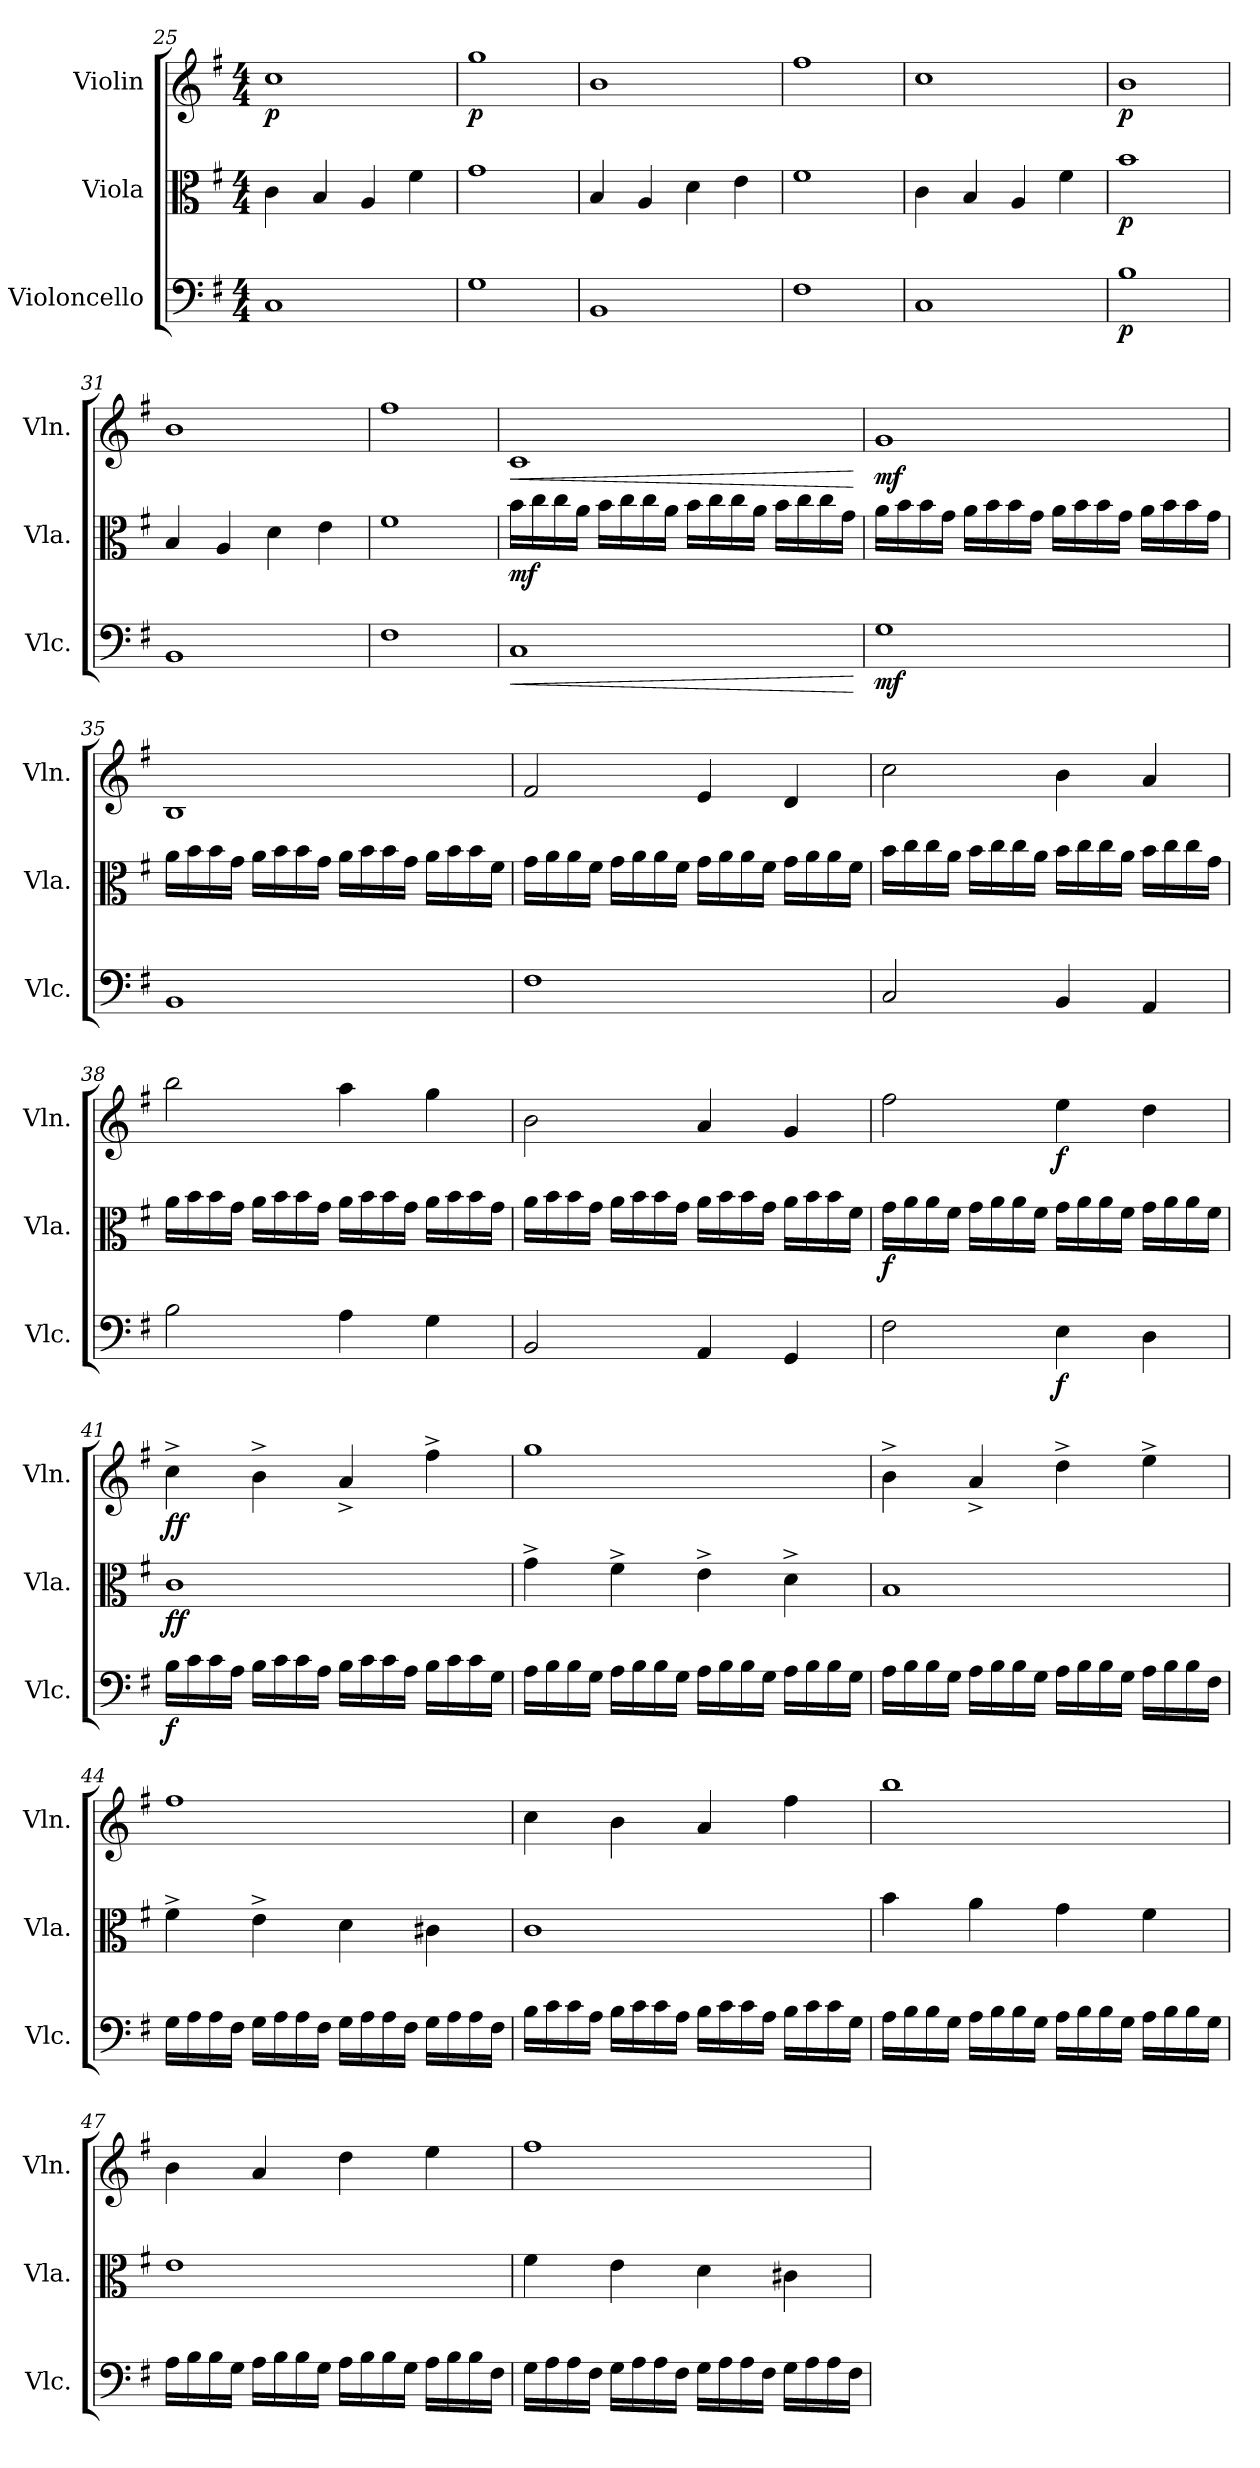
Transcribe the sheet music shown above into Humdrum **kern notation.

**kern	**dynam	**kern	**dynam	**kern	**dynam
*part3	*part3	*part2	*part2	*part1	*part1
*staff3	*staff3	*staff2	*staff2	*staff1	*staff1
*I"Violoncello	*	*I"Viola	*	*I"Violin	*
*I'Vlc.	*	*I'Vla.	*	*I'Vln.	*
*clefF4	*	*clefC3	*	*clefG2	*
*k[f#]	*	*k[f#]	*	*k[f#]	*
*G:	*	*G:	*	*G:	*
*M4/4	*	*M4/4	*	*M4/4	*
=25	=25	=25	=25	=25	=25
!	!	!	!	!	!LO:DY:b
1C	.	4c\	.	1cc	p
.	.	4B/	.	.	.
.	.	4A/	.	.	.
.	.	4f#\	.	.	.
=26	=26	=26	=26	=26	=26
!	!	!	!	!	!LO:DY:b
1G	.	1g	.	1gg	p
=27	=27	=27	=27	=27	=27
1BB	.	4B/	.	1b	.
.	.	4A/	.	.	.
.	.	4d\	.	.	.
.	.	4e\	.	.	.
!!LO:LB:g=z
=28	=28	=28	=28	=28	=28
1F#	.	1f#	.	1ff#	.
=29	=29	=29	=29	=29	=29
1C	.	4c\	.	1cc	.
.	.	4B/	.	.	.
.	.	4A/	.	.	.
.	.	4f#\	.	.	.
=30	=30	=30	=30	=30	=30
!	!LO:DY:b	!	!LO:DY:b	!	!LO:DY:b
1B	p	1b	p	1b	p
=31	=31	=31	=31	=31	=31
1BB	.	4B/	.	1b	.
.	.	4A/	.	.	.
.	.	4d\	.	.	.
.	.	4e\	.	.	.
=32	=32	=32	=32	=32	=32
1F#	.	1f#	.	1ff#	.
=33	=33	=33	=33	=33	=33
!	!LO:HP:b	!	!LO:DY:b	!	!LO:HP:b
1C	<	16b\LL	mf	1c	<
.	.	16cc\	.	.	.
.	.	16cc\	.	.	.
.	.	16a\JJ	.	.	.
.	.	16b\LL	.	.	.
.	.	16cc\	.	.	.
.	.	16cc\	.	.	.
.	.	16a\JJ	.	.	.
.	.	16b\LL	.	.	.
.	.	16cc\	.	.	.
.	.	16cc\	.	.	.
.	.	16a\JJ	.	.	.
.	.	16b\LL	.	.	.
.	.	16cc\	.	.	.
.	.	16cc\	.	.	.
.	.	16g\JJ	.	.	.
.	[	.	.	.	[
!!LO:PB:g=z
=34	=34	=34	=34	=34	=34
!	!LO:DY:b	!	!	!	!LO:DY:b
1G	mf	16a\LL	.	1g	mf
.	.	16b\	.	.	.
.	.	16b\	.	.	.
.	.	16g\JJ	.	.	.
.	.	16a\LL	.	.	.
.	.	16b\	.	.	.
.	.	16b\	.	.	.
.	.	16g\JJ	.	.	.
.	.	16a\LL	.	.	.
.	.	16b\	.	.	.
.	.	16b\	.	.	.
.	.	16g\JJ	.	.	.
.	.	16a\LL	.	.	.
.	.	16b\	.	.	.
.	.	16b\	.	.	.
.	.	16g\JJ	.	.	.
=35	=35	=35	=35	=35	=35
1BB	.	16a\LL	.	1B	.
.	.	16b\	.	.	.
.	.	16b\	.	.	.
.	.	16g\JJ	.	.	.
.	.	16a\LL	.	.	.
.	.	16b\	.	.	.
.	.	16b\	.	.	.
.	.	16g\JJ	.	.	.
.	.	16a\LL	.	.	.
.	.	16b\	.	.	.
.	.	16b\	.	.	.
.	.	16g\JJ	.	.	.
.	.	16a\LL	.	.	.
.	.	16b\	.	.	.
.	.	16b\	.	.	.
.	.	16f#\JJ	.	.	.
!!LO:LB:g=z
=36	=36	=36	=36	=36	=36
1F#	.	16g\LL	.	2f#/	.
.	.	16a\	.	.	.
.	.	16a\	.	.	.
.	.	16f#\JJ	.	.	.
.	.	16g\LL	.	.	.
.	.	16a\	.	.	.
.	.	16a\	.	.	.
.	.	16f#\JJ	.	.	.
.	.	16g\LL	.	4e/	.
.	.	16a\	.	.	.
.	.	16a\	.	.	.
.	.	16f#\JJ	.	.	.
.	.	16g\LL	.	4d/	.
.	.	16a\	.	.	.
.	.	16a\	.	.	.
.	.	16f#\JJ	.	.	.
=37	=37	=37	=37	=37	=37
2C/	.	16b\LL	.	2cc\	.
.	.	16cc\	.	.	.
.	.	16cc\	.	.	.
.	.	16a\JJ	.	.	.
.	.	16b\LL	.	.	.
.	.	16cc\	.	.	.
.	.	16cc\	.	.	.
.	.	16a\JJ	.	.	.
4BB/	.	16b\LL	.	4b\	.
.	.	16cc\	.	.	.
.	.	16cc\	.	.	.
.	.	16a\JJ	.	.	.
4AA/	.	16b\LL	.	4a/	.
.	.	16cc\	.	.	.
.	.	16cc\	.	.	.
.	.	16g\JJ	.	.	.
!!LO:LB:g=z
=38	=38	=38	=38	=38	=38
2B\	.	16a\LL	.	2bb\	.
.	.	16b\	.	.	.
.	.	16b\	.	.	.
.	.	16g\JJ	.	.	.
.	.	16a\LL	.	.	.
.	.	16b\	.	.	.
.	.	16b\	.	.	.
.	.	16g\JJ	.	.	.
4A\	.	16a\LL	.	4aa\	.
.	.	16b\	.	.	.
.	.	16b\	.	.	.
.	.	16g\JJ	.	.	.
4G\	.	16a\LL	.	4gg\	.
.	.	16b\	.	.	.
.	.	16b\	.	.	.
.	.	16g\JJ	.	.	.
=39	=39	=39	=39	=39	=39
2BB/	.	16a\LL	.	2b\	.
.	.	16b\	.	.	.
.	.	16b\	.	.	.
.	.	16g\JJ	.	.	.
.	.	16a\LL	.	.	.
.	.	16b\	.	.	.
.	.	16b\	.	.	.
.	.	16g\JJ	.	.	.
4AA/	.	16a\LL	.	4a/	.
.	.	16b\	.	.	.
.	.	16b\	.	.	.
.	.	16g\JJ	.	.	.
4GG/	.	16a\LL	.	4g/	.
.	.	16b\	.	.	.
.	.	16b\	.	.	.
.	.	16f#\JJ	.	.	.
!!LO:LB:g=z
=40	=40	=40	=40	=40	=40
!	!	!	!LO:DY:b	!	!
2F#\	.	16g\LL	f	2ff#\	.
.	.	16a\	.	.	.
.	.	16a\	.	.	.
.	.	16f#\JJ	.	.	.
.	.	16g\LL	.	.	.
.	.	16a\	.	.	.
.	.	16a\	.	.	.
.	.	16f#\JJ	.	.	.
!	!LO:DY:b	!	!	!	!LO:DY:b
4E\	f	16g\LL	.	4ee\	f
.	.	16a\	.	.	.
.	.	16a\	.	.	.
.	.	16f#\JJ	.	.	.
4D\	.	16g\LL	.	4dd\	.
.	.	16a\	.	.	.
.	.	16a\	.	.	.
.	.	16f#\JJ	.	.	.
=41	=41	=41	=41	=41	=41
!	!LO:DY:b	!	!LO:DY:b	!	!LO:DY:b
16B\LL	f	1c	ff	4cc^\	ff
16c\	.	.	.	.	.
16c\	.	.	.	.	.
16A\JJ	.	.	.	.	.
16B\LL	.	.	.	4b^\	.
16c\	.	.	.	.	.
16c\	.	.	.	.	.
16A\JJ	.	.	.	.	.
16B\LL	.	.	.	4a^/	.
16c\	.	.	.	.	.
16c\	.	.	.	.	.
16A\JJ	.	.	.	.	.
16B\LL	.	.	.	4ff#^\	.
16c\	.	.	.	.	.
16c\	.	.	.	.	.
16G\JJ	.	.	.	.	.
!!LO:PB:g=z
=42	=42	=42	=42	=42	=42
16A\LL	.	4g^\	.	1gg	.
16B\	.	.	.	.	.
16B\	.	.	.	.	.
16G\JJ	.	.	.	.	.
16A\LL	.	4f#^\	.	.	.
16B\	.	.	.	.	.
16B\	.	.	.	.	.
16G\JJ	.	.	.	.	.
16A\LL	.	4e^\	.	.	.
16B\	.	.	.	.	.
16B\	.	.	.	.	.
16G\JJ	.	.	.	.	.
16A\LL	.	4d^\	.	.	.
16B\	.	.	.	.	.
16B\	.	.	.	.	.
16G\JJ	.	.	.	.	.
=43	=43	=43	=43	=43	=43
16A\LL	.	1B	.	4b^\	.
16B\	.	.	.	.	.
16B\	.	.	.	.	.
16G\JJ	.	.	.	.	.
16A\LL	.	.	.	4a^/	.
16B\	.	.	.	.	.
16B\	.	.	.	.	.
16G\JJ	.	.	.	.	.
16A\LL	.	.	.	4dd^\	.
16B\	.	.	.	.	.
16B\	.	.	.	.	.
16G\JJ	.	.	.	.	.
16A\LL	.	.	.	4ee^\	.
16B\	.	.	.	.	.
16B\	.	.	.	.	.
16F#\JJ	.	.	.	.	.
!!LO:LB:g=z
=44	=44	=44	=44	=44	=44
16G\LL	.	4f#^\	.	1ff#	.
16A\	.	.	.	.	.
16A\	.	.	.	.	.
16F#\JJ	.	.	.	.	.
16G\LL	.	4e^\	.	.	.
16A\	.	.	.	.	.
16A\	.	.	.	.	.
16F#\JJ	.	.	.	.	.
16G\LL	.	4d\	.	.	.
16A\	.	.	.	.	.
16A\	.	.	.	.	.
16F#\JJ	.	.	.	.	.
16G\LL	.	4c#X\	.	.	.
16A\	.	.	.	.	.
16A\	.	.	.	.	.
16F#\JJ	.	.	.	.	.
=45	=45	=45	=45	=45	=45
16B\LL	.	1c	.	4cc\	.
16c\	.	.	.	.	.
16c\	.	.	.	.	.
16A\JJ	.	.	.	.	.
16B\LL	.	.	.	4b\	.
16c\	.	.	.	.	.
16c\	.	.	.	.	.
16A\JJ	.	.	.	.	.
16B\LL	.	.	.	4a/	.
16c\	.	.	.	.	.
16c\	.	.	.	.	.
16A\JJ	.	.	.	.	.
16B\LL	.	.	.	4ff#\	.
16c\	.	.	.	.	.
16c\	.	.	.	.	.
16G\JJ	.	.	.	.	.
!!LO:LB:g=z
=46	=46	=46	=46	=46	=46
16A\LL	.	4b\	.	1bb	.
16B\	.	.	.	.	.
16B\	.	.	.	.	.
16G\JJ	.	.	.	.	.
16A\LL	.	4a\	.	.	.
16B\	.	.	.	.	.
16B\	.	.	.	.	.
16G\JJ	.	.	.	.	.
16A\LL	.	4g\	.	.	.
16B\	.	.	.	.	.
16B\	.	.	.	.	.
16G\JJ	.	.	.	.	.
16A\LL	.	4f#\	.	.	.
16B\	.	.	.	.	.
16B\	.	.	.	.	.
16G\JJ	.	.	.	.	.
=47	=47	=47	=47	=47	=47
16A\LL	.	1e	.	4b\	.
16B\	.	.	.	.	.
16B\	.	.	.	.	.
16G\JJ	.	.	.	.	.
16A\LL	.	.	.	4a/	.
16B\	.	.	.	.	.
16B\	.	.	.	.	.
16G\JJ	.	.	.	.	.
16A\LL	.	.	.	4dd\	.
16B\	.	.	.	.	.
16B\	.	.	.	.	.
16G\JJ	.	.	.	.	.
16A\LL	.	.	.	4ee\	.
16B\	.	.	.	.	.
16B\	.	.	.	.	.
16F#\JJ	.	.	.	.	.
!!LO:LB:g=z
=48	=48	=48	=48	=48	=48
16G\LL	.	4f#\	.	1ff#	.
16A\	.	.	.	.	.
16A\	.	.	.	.	.
16F#\JJ	.	.	.	.	.
16G\LL	.	4e\	.	.	.
16A\	.	.	.	.	.
16A\	.	.	.	.	.
16F#\JJ	.	.	.	.	.
16G\LL	.	4d\	.	.	.
16A\	.	.	.	.	.
16A\	.	.	.	.	.
16F#\JJ	.	.	.	.	.
16G\LL	.	4c#X\	.	.	.
16A\	.	.	.	.	.
16A\	.	.	.	.	.
16F#\JJ	.	.	.	.	.
=	=	=	=	=	=
*-	*-	*-	*-	*-	*-
